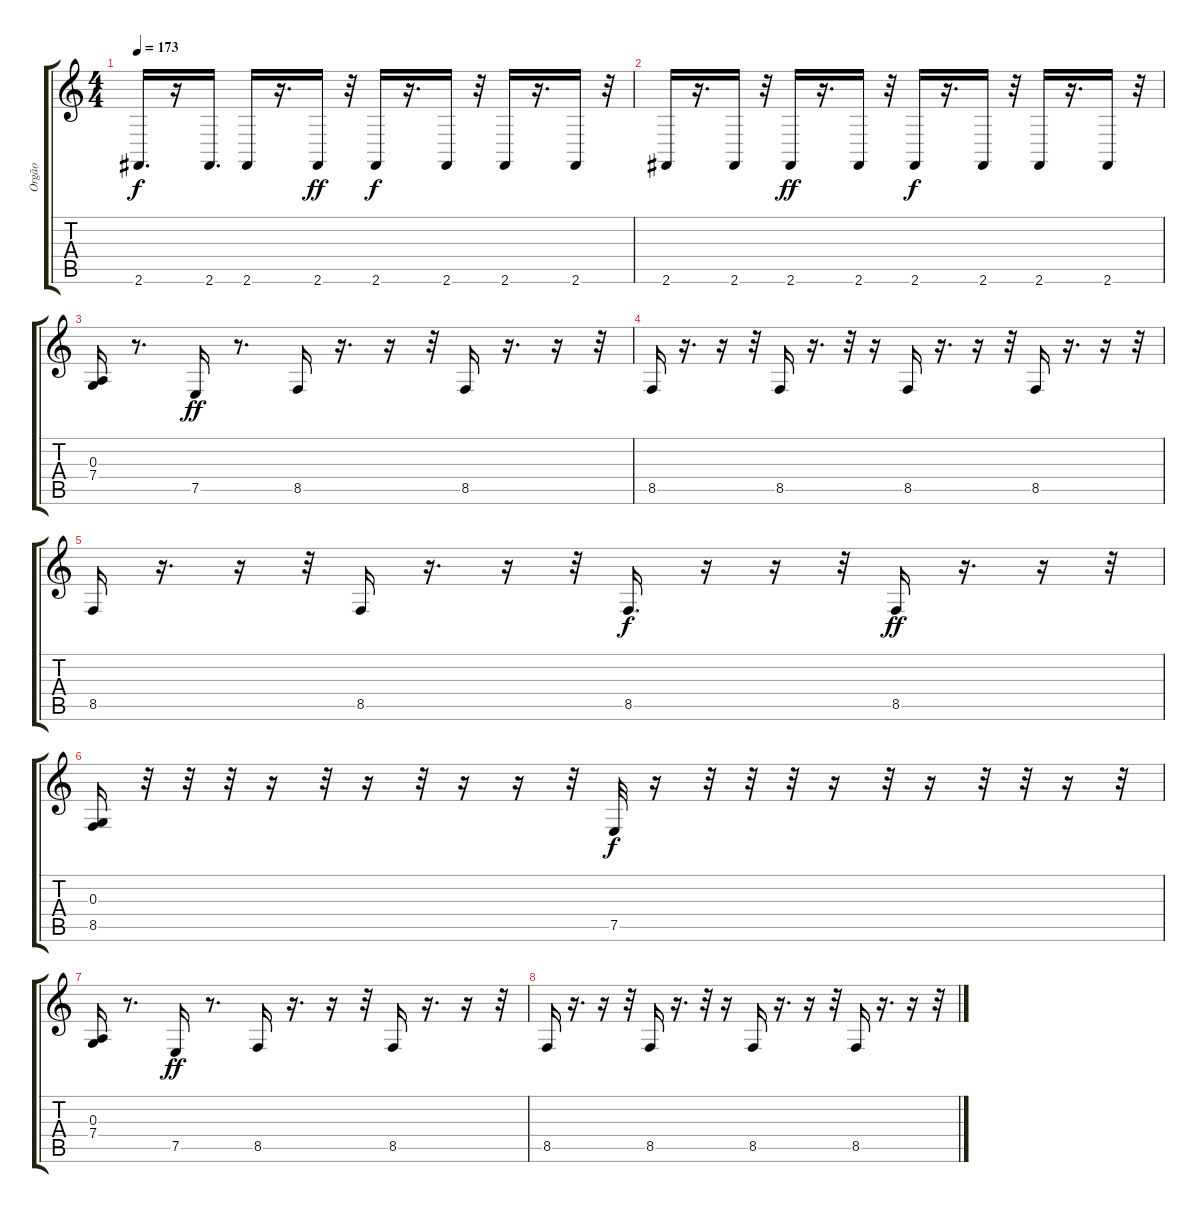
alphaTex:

\track ("Orgão" "Orgão") {instrument drawbarorgan}
\staff {score tabs}
\tuning (E4 B3 G3 D3 A2 E2) {hide}
\ts (4 4)
\tempo 173
\clef g2
\ks c
2.6.16{d dy f} r.16 2.6.16{d} 2.6.16 r.16{d} 2.6.16{dy ff} r.32 2.6.16{dy f} r.16{d} 2.6.16 r.32 2.6.16 r.16{d} 2.6.16 r.32 |
2.6.16 r.16{d} 2.6.16 r.32 2.6.16{dy ff} r.16{d} 2.6.16 r.32 2.6.16{dy f} r.16{d} 2.6.16 r.32 2.6.16 r.16{d} 2.6.16 r.32 |
(0.3 7.4).16 r.8{d} 7.5.16{dy ff} r.8{d} 8.5.16 r.16{d} r.16 r.32 8.5.16 r.16{d} r.16 r.32 |
8.5.16 r.16{d} r.16 r.32 8.5.16 r.16{d} r.32 r.16 8.5.16 r.16{d} r.16 r.32 8.5.16 r.16{d} r.16 r.32 |
8.5.16 r.16{d} r.16 r.32 8.5.16 r.16{d} r.16 r.32 8.5.16{d dy f} r.16 r.16 r.32 8.5.16{dy ff} r.16{d} r.16 r.32 |
(0.3 8.5).16 r.32 r.32 r.32 r.16 r.32 r.16 r.32 r.16 r.16 r.32 7.5.32{dy f} r.16 r.32 r.32 r.32 r.16 r.32 r.16 r.32 r.32 r.16 r.32 |
(0.3 7.4).16 r.8{d} 7.5.16{dy ff} r.8{d} 8.5.16 r.16{d} r.16 r.32 8.5.16 r.16{d} r.16 r.32 |
8.5.16 r.16{d} r.16 r.32 8.5.16 r.16{d} r.32 r.16 8.5.16 r.16{d} r.16 r.32 8.5.16 r.16{d} r.16 r.32
